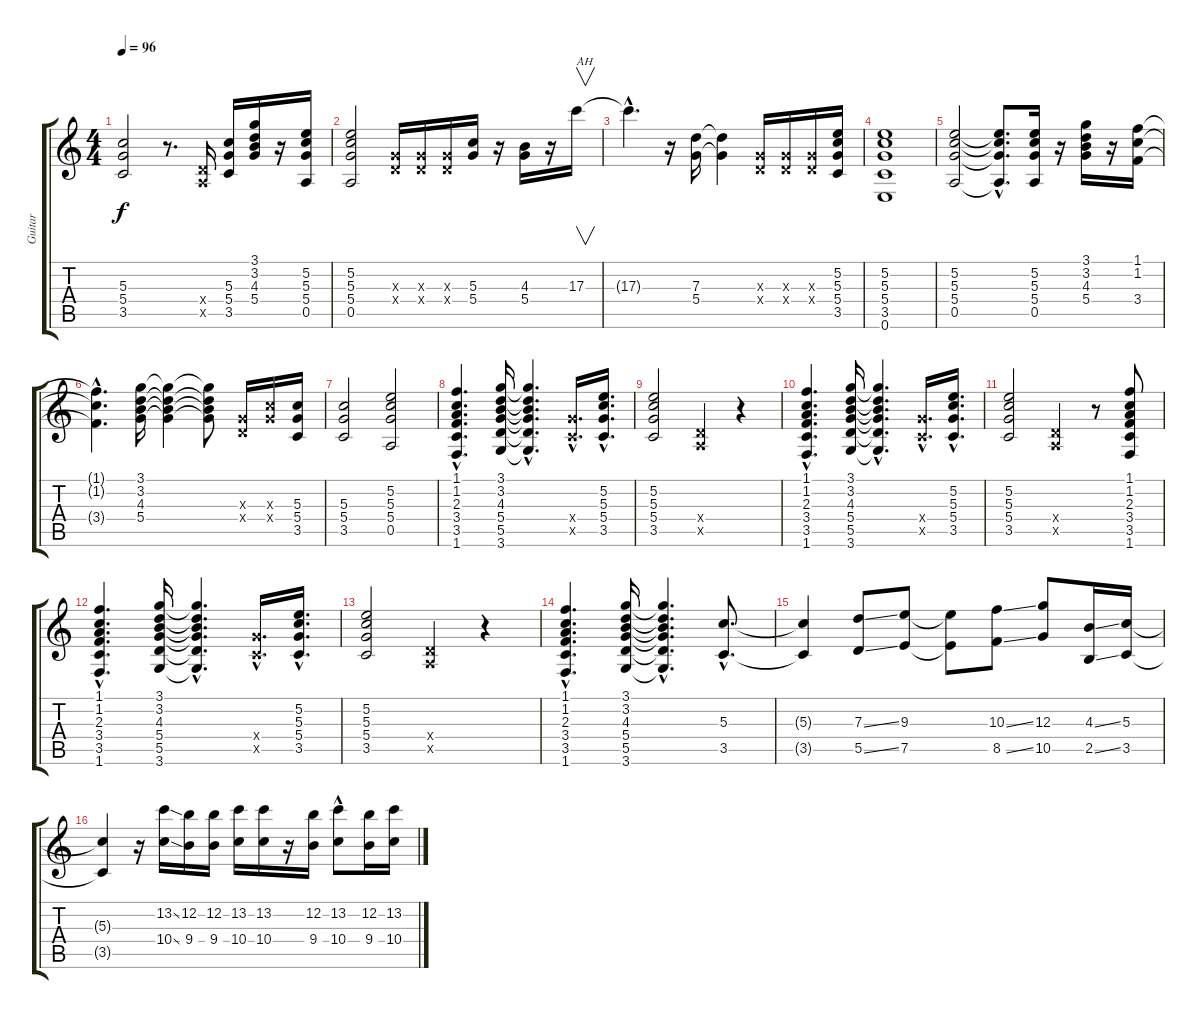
\track ("Guitar" "Guitar") {instrument overdrivenguitar}
\staff {score tabs}
\tuning (E4 B3 G3 D3 A2 E2) {hide}
\ts (4 4)
\tempo 96
\clef g2
\ks c
(5.3 5.4 3.5).2{dy f} r.8{d} (0.4{x} 0.5{x}).16 (5.3 5.4 3.5).16 (3.1 3.2 4.3 5.4).16 r.16 (5.2 5.3 5.4 0.5).16 |
(5.2 5.3 5.4 0.5).2 (0.3{x} 0.4{x}).16 (0.3{x} 0.4{x}).16 (0.3{x} 0.4{x}).16 (5.3 5.4).16 r.16 (4.3 5.4).16 r.16 17.3.16{v txt "AH"} |
17.3{hac t}.4{d} r.16 (7.3 5.4).16 (7.3{t} 5.4{t}).4 (0.3{x} 0.4{x}).16 (0.3{x} 0.4{x}).16 (0.3{x} 0.4{x}).16 (5.2 5.3 5.4 3.5).16 |
(5.2 5.3 5.4 3.5 0.6).1 |
(5.2 5.3 5.4 0.5).2 (5.2{hac t} 5.3{hac t} 5.4{hac t} 0.5{hac t}).8{d} (5.2 5.3 5.4 0.5).16 r.16 (3.1 3.2 4.3 5.4).16 r.16 (1.1 1.2 3.4).16 |
(1.1{hac t} 1.2{hac t} 3.4{hac t}).4{d} (3.1 3.2 4.3 5.4).16 (3.1{t} 3.2{t} 4.3{t} 5.4{t}).4 (3.1{t} 3.2{t} 4.3{t} 5.4{t}).8 (0.3{x} 0.4{x}).16 (5.3{x} 5.4{x}).16 (5.3 5.4 3.5).16 |
(5.3 5.4 3.5).2 (5.2 5.3 5.4 0.5).2 |
(1.1{hac} 1.2{hac} 2.3{hac} 3.4{hac} 3.5{hac} 1.6{hac}).4{d} (3.1 3.2 4.3 5.4 5.5 3.6).16 (3.1{hac t} 3.2{hac t} 4.3{hac t} 5.4{hac t} 5.5{hac t} 3.6{hac t}).4{d} (5.4{hac x} 3.5{hac x}).16{d} (5.2{hac} 5.3{hac} 5.4{hac} 3.5{hac}).16{d} |
(5.2 5.3 5.4 3.5).2 (0.4{x} 0.5{x}).4 r.4 |
(1.1{hac} 1.2{hac} 2.3{hac} 3.4{hac} 3.5{hac} 1.6{hac}).4{d} (3.1 3.2 4.3 5.4 5.5 3.6).16 (3.1{hac t} 3.2{hac t} 4.3{hac t} 5.4{hac t} 5.5{hac t} 3.6{hac t}).4{d} (5.4{hac x} 3.5{hac x}).16{d} (5.2{hac} 5.3{hac} 5.4{hac} 3.5{hac}).16{d} |
(5.2 5.3 5.4 3.5).2 (0.4{x} 0.5{x}).4 r.8 (1.1 1.2 2.3 3.4 3.5 1.6).8 |
(1.1{hac} 1.2{hac} 2.3{hac} 3.4{hac} 3.5{hac} 1.6{hac}).4{d} (3.1 3.2 4.3 5.4 5.5 3.6).16 (3.1{hac t} 3.2{hac t} 4.3{hac t} 5.4{hac t} 5.5{hac t} 3.6{hac t}).4{d} (5.4{hac x} 3.5{hac x}).16{d} (5.2{hac} 5.3{hac} 5.4{hac} 3.5{hac}).16{d} |
(5.2 5.3 5.4 3.5).2 (0.4{x} 0.5{x}).4 r.4 |
(1.1{hac} 1.2{hac} 2.3{hac} 3.4{hac} 3.5{hac} 1.6{hac}).4{d} (3.1 3.2 4.3 5.4 5.5 3.6).16 (3.1{hac t} 3.2{hac t} 4.3{hac t} 5.4{hac t} 5.5{hac t} 3.6{hac t}).4{d} (5.3{hac} 3.5{hac}).8{d} |
(5.3{t} 3.5{t}).4 (7.3{ss} 5.5{ss}).8 (9.3 7.5).8 (9.3{t} 7.5{t}).8 (10.3{ss} 8.5{ss}).8 (12.3 10.5).8 (4.3{ss} 2.5{ss}).16 (5.3 3.5).16 |
(5.3{t} 3.5{t}).4 r.16 (13.2{ss} 10.4{ss}).16 (12.2 9.4).16 (12.2 9.4).16 (13.2 10.4).16 (13.2 10.4).16 r.16 (12.2 9.4).16 (13.2{hac} 10.4).8 (12.2 9.4).16 (13.2 10.4).16
